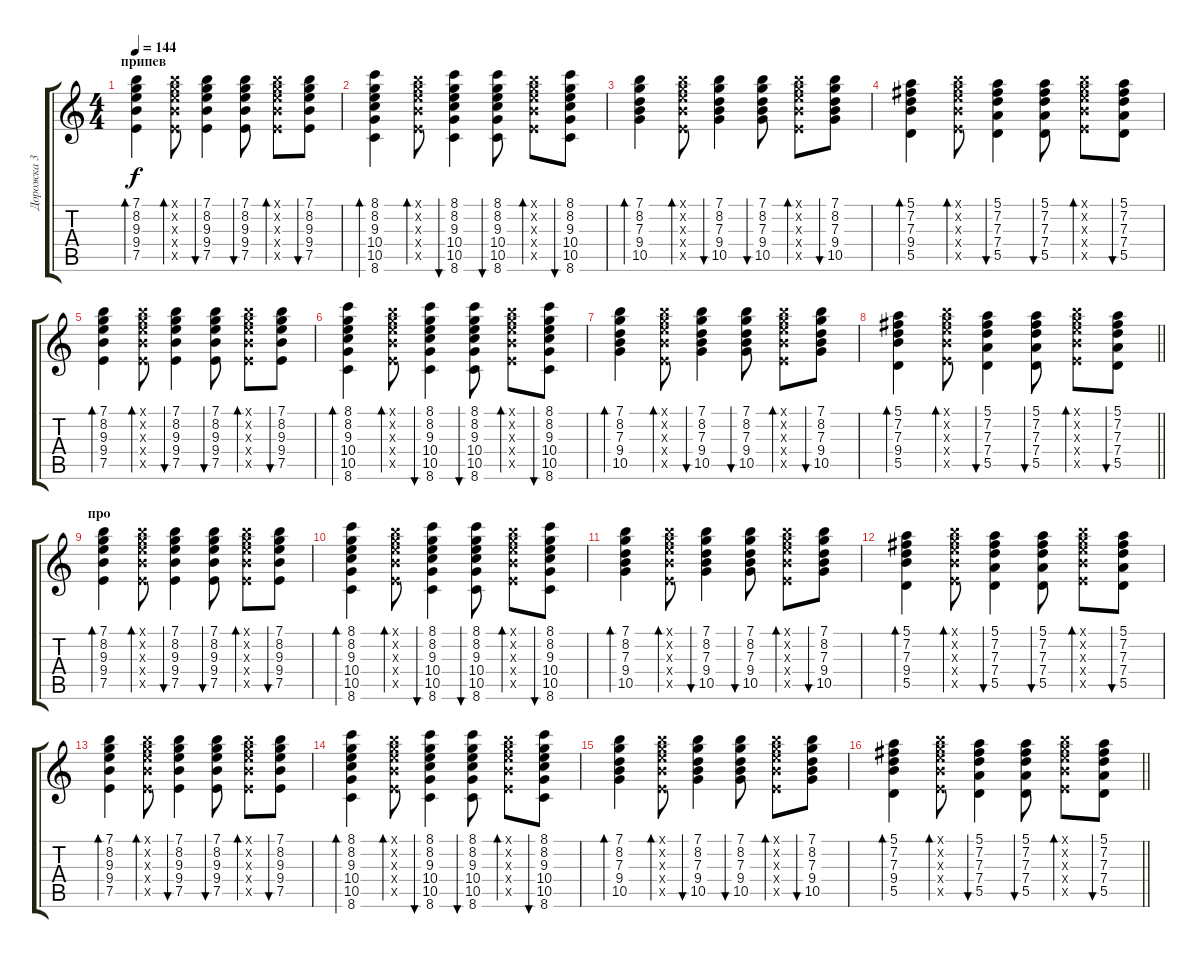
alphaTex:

\track ("Дорожка 3" "Дорожка 3") {instrument electricguitarclean}
\staff {score tabs}
\tuning (E4 B3 G3 D3 A2 E2) {hide}
\ts (4 4)
\section ("" "припев")
\tempo 144
\clef g2
\ks c
(7.1 8.2 9.3 9.4 7.5).4{bd 60 dy f} (7.1{x} 8.2{x} 9.3{x} 9.4{x} 7.5{x}).8{bd 60} (7.1 8.2 9.3 9.4 7.5).4{bu 60} (7.1 8.2 9.3 9.4 7.5).8{bu 60} (7.1{x} 8.2{x} 9.3{x} 9.4{x} 7.5{x}).8{bd 60} (7.1 8.2 9.3 9.4 7.5).8{bu 60} |
(8.1 8.2 9.3 10.4 10.5 8.6).4{bd 60} (7.1{x} 8.2{x} 9.3{x} 9.4{x} 7.5{x}).8{bd 60} (8.1 8.2 9.3 10.4 10.5 8.6).4{bu 60} (8.1 8.2 9.3 10.4 10.5 8.6).8{bu 60} (7.1{x} 8.2{x} 9.3{x} 9.4{x} 7.5{x}).8{bd 60} (8.1 8.2 9.3 10.4 10.5 8.6).8{bu 60} |
(7.1 8.2 7.3 9.4 10.5).4{bd 60} (7.1{x} 8.2{x} 9.3{x} 9.4{x} 7.5{x}).8{bd 60} (7.1 8.2 7.3 9.4 10.5).4{bu 60} (7.1 8.2 7.3 9.4 10.5).8{bu 60} (7.1{x} 8.2{x} 9.3{x} 9.4{x} 7.5{x}).8{bd 60} (7.1 8.2 7.3 9.4 10.5).8{bu 60} |
(5.1 7.2 7.3 9.4 5.5).4{bd 60} (7.1{x} 8.2{x} 9.3{x} 9.4{x} 7.5{x}).8{bd 60} (5.1 7.2 7.3 7.4 5.5).4{bu 60} (5.1 7.2 7.3 7.4 5.5).8{bu 60} (7.1{x} 8.2{x} 9.3{x} 9.4{x} 7.5{x}).8{bd 60} (5.1 7.2 7.3 7.4 5.5).8{bu 60} |
(7.1 8.2 9.3 9.4 7.5).4{bd 60} (7.1{x} 8.2{x} 9.3{x} 9.4{x} 7.5{x}).8{bd 60} (7.1 8.2 9.3 9.4 7.5).4{bu 60} (7.1 8.2 9.3 9.4 7.5).8{bu 60} (7.1{x} 8.2{x} 9.3{x} 9.4{x} 7.5{x}).8{bd 60} (7.1 8.2 9.3 9.4 7.5).8{bu 60} |
(8.1 8.2 9.3 10.4 10.5 8.6).4{bd 60} (7.1{x} 8.2{x} 9.3{x} 9.4{x} 7.5{x}).8{bd 60} (8.1 8.2 9.3 10.4 10.5 8.6).4{bu 60} (8.1 8.2 9.3 10.4 10.5 8.6).8{bu 60} (7.1{x} 8.2{x} 9.3{x} 9.4{x} 7.5{x}).8{bd 60} (8.1 8.2 9.3 10.4 10.5 8.6).8{bu 60} |
(7.1 8.2 7.3 9.4 10.5).4{bd 60} (7.1{x} 8.2{x} 9.3{x} 9.4{x} 7.5{x}).8{bd 60} (7.1 8.2 7.3 9.4 10.5).4{bu 60} (7.1 8.2 7.3 9.4 10.5).8{bu 60} (7.1{x} 8.2{x} 9.3{x} 9.4{x} 7.5{x}).8{bd 60} (7.1 8.2 7.3 9.4 10.5).8{bu 60} |
\barLineRight lightlight
(5.1 7.2 7.3 9.4 5.5).4{bd 60} (7.1{x} 8.2{x} 9.3{x} 9.4{x} 7.5{x}).8{bd 60} (5.1 7.2 7.3 7.4 5.5).4{bu 60} (5.1 7.2 7.3 7.4 5.5).8{bu 60} (7.1{x} 8.2{x} 9.3{x} 9.4{x} 7.5{x}).8{bd 60} (5.1 7.2 7.3 7.4 5.5).8{bu 60} |
\section ("" "про")
(7.1 8.2 9.3 9.4 7.5).4{bd 60} (7.1{x} 8.2{x} 9.3{x} 9.4{x} 7.5{x}).8{bd 60} (7.1 8.2 9.3 9.4 7.5).4{bu 60} (7.1 8.2 9.3 9.4 7.5).8{bu 60} (7.1{x} 8.2{x} 9.3{x} 9.4{x} 7.5{x}).8{bd 60} (7.1 8.2 9.3 9.4 7.5).8{bu 60} |
(8.1 8.2 9.3 10.4 10.5 8.6).4{bd 60} (7.1{x} 8.2{x} 9.3{x} 9.4{x} 7.5{x}).8{bd 60} (8.1 8.2 9.3 10.4 10.5 8.6).4{bu 60} (8.1 8.2 9.3 10.4 10.5 8.6).8{bu 60} (7.1{x} 8.2{x} 9.3{x} 9.4{x} 7.5{x}).8{bd 60} (8.1 8.2 9.3 10.4 10.5 8.6).8{bu 60} |
(7.1 8.2 7.3 9.4 10.5).4{bd 60} (7.1{x} 8.2{x} 9.3{x} 9.4{x} 7.5{x}).8{bd 60} (7.1 8.2 7.3 9.4 10.5).4{bu 60} (7.1 8.2 7.3 9.4 10.5).8{bu 60} (7.1{x} 8.2{x} 9.3{x} 9.4{x} 7.5{x}).8{bd 60} (7.1 8.2 7.3 9.4 10.5).8{bu 60} |
(5.1 7.2 7.3 9.4 5.5).4{bd 60} (7.1{x} 8.2{x} 9.3{x} 9.4{x} 7.5{x}).8{bd 60} (5.1 7.2 7.3 7.4 5.5).4{bu 60} (5.1 7.2 7.3 7.4 5.5).8{bu 60} (7.1{x} 8.2{x} 9.3{x} 9.4{x} 7.5{x}).8{bd 60} (5.1 7.2 7.3 7.4 5.5).8{bu 60} |
(7.1 8.2 9.3 9.4 7.5).4{bd 60} (7.1{x} 8.2{x} 9.3{x} 9.4{x} 7.5{x}).8{bd 60} (7.1 8.2 9.3 9.4 7.5).4{bu 60} (7.1 8.2 9.3 9.4 7.5).8{bu 60} (7.1{x} 8.2{x} 9.3{x} 9.4{x} 7.5{x}).8{bd 60} (7.1 8.2 9.3 9.4 7.5).8{bu 60} |
(8.1 8.2 9.3 10.4 10.5 8.6).4{bd 60} (7.1{x} 8.2{x} 9.3{x} 9.4{x} 7.5{x}).8{bd 60} (8.1 8.2 9.3 10.4 10.5 8.6).4{bu 60} (8.1 8.2 9.3 10.4 10.5 8.6).8{bu 60} (7.1{x} 8.2{x} 9.3{x} 9.4{x} 7.5{x}).8{bd 60} (8.1 8.2 9.3 10.4 10.5 8.6).8{bu 60} |
(7.1 8.2 7.3 9.4 10.5).4{bd 60} (7.1{x} 8.2{x} 9.3{x} 9.4{x} 7.5{x}).8{bd 60} (7.1 8.2 7.3 9.4 10.5).4{bu 60} (7.1 8.2 7.3 9.4 10.5).8{bu 60} (7.1{x} 8.2{x} 9.3{x} 9.4{x} 7.5{x}).8{bd 60} (7.1 8.2 7.3 9.4 10.5).8{bu 60} |
\barLineRight lightlight
(5.1 7.2 7.3 9.4 5.5).4{bd 60} (7.1{x} 8.2{x} 9.3{x} 9.4{x} 7.5{x}).8{bd 60} (5.1 7.2 7.3 7.4 5.5).4{bu 60} (5.1 7.2 7.3 7.4 5.5).8{bu 60} (7.1{x} 8.2{x} 9.3{x} 9.4{x} 7.5{x}).8{bd 60} (5.1 7.2 7.3 7.4 5.5).8{bu 60}
